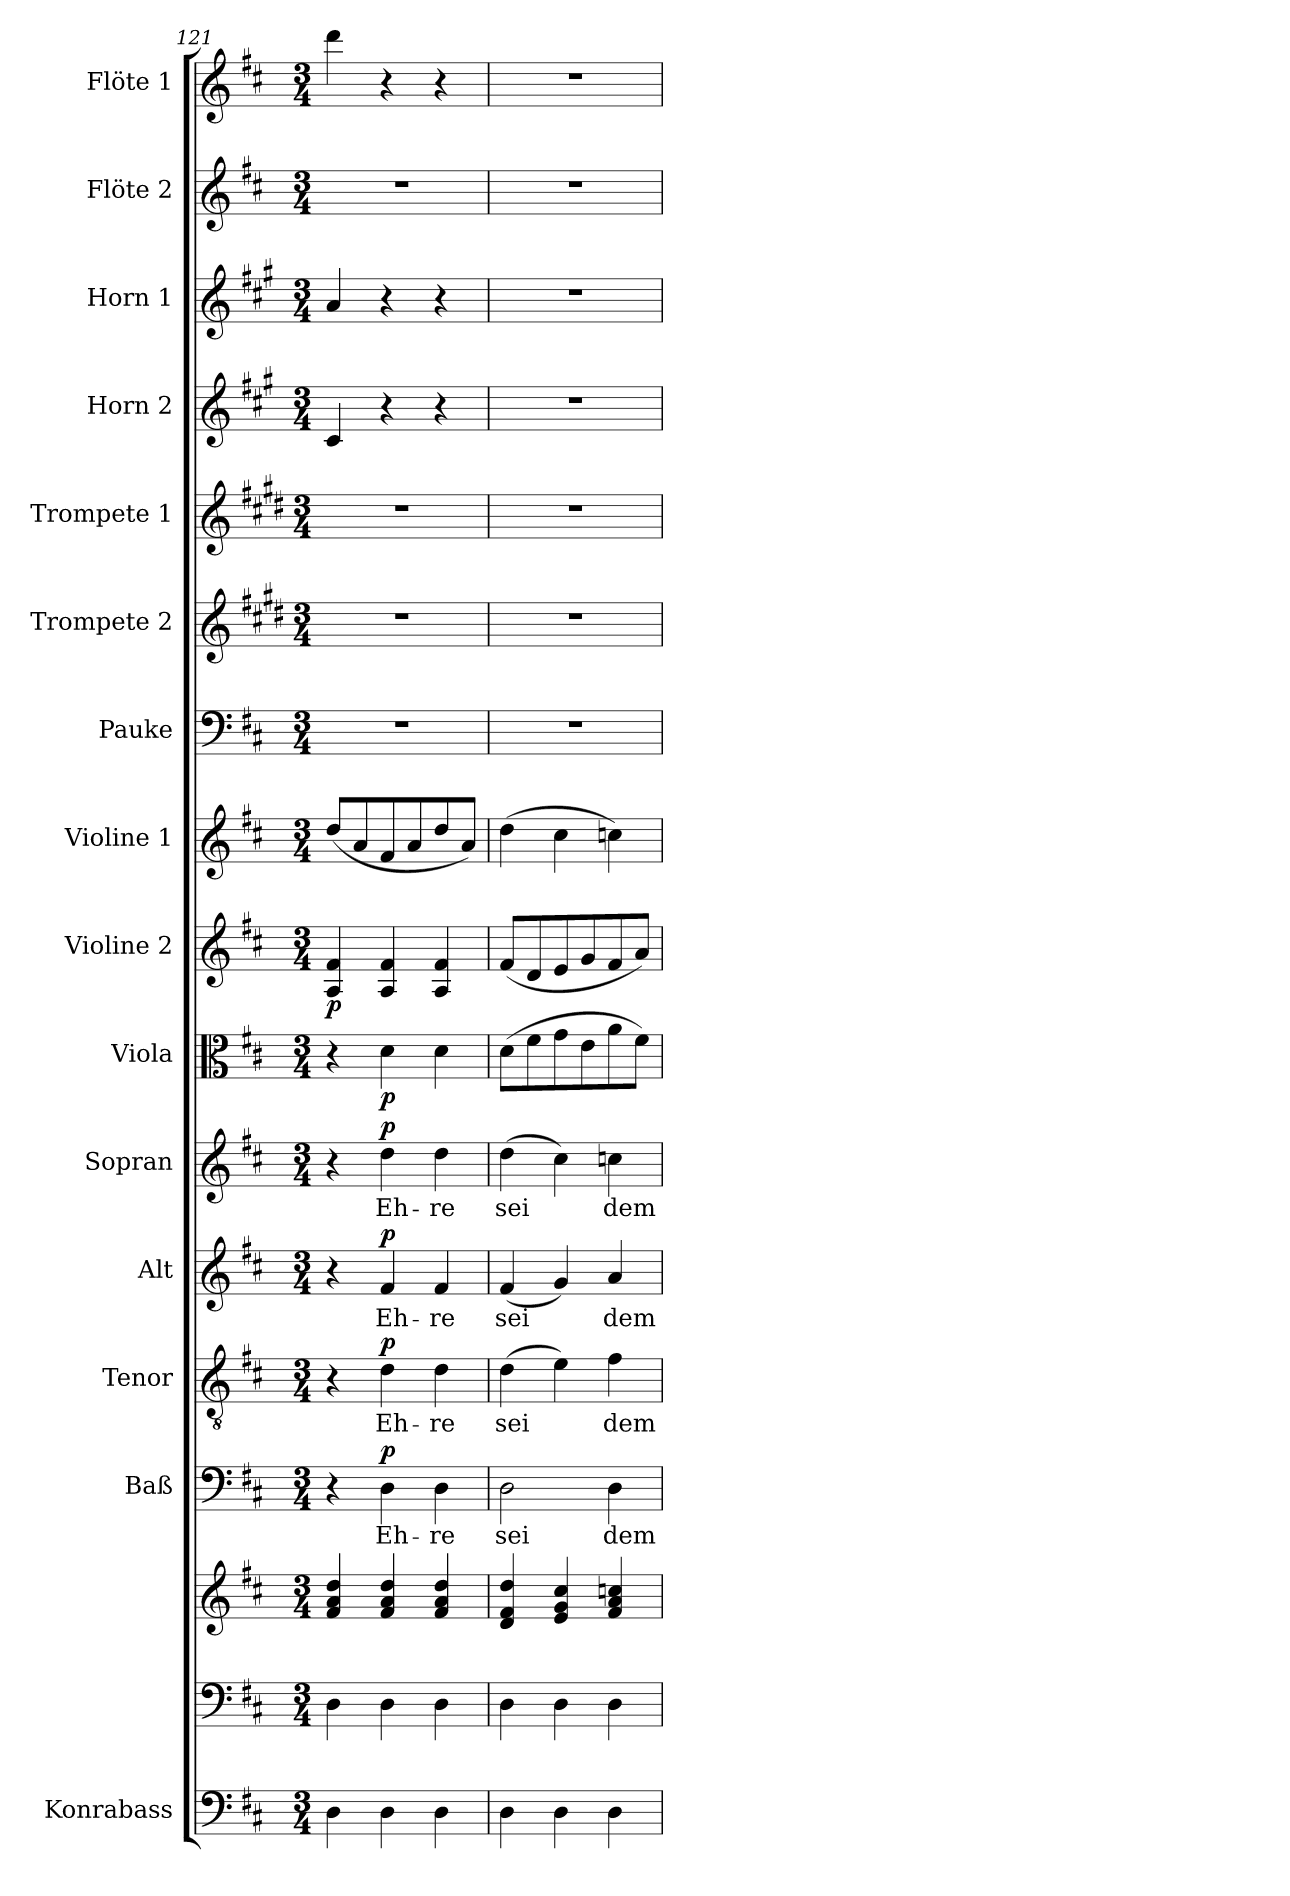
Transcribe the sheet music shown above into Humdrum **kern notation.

**kern	**kern	**kern	**kern	**text	**dynam	**kern	**text	**dynam	**kern	**text	**dynam	**kern	**text	**dynam	**kern	**dynam	**kern	**dynam	**kern	**kern	**kern	**kern	**kern	**kern	**kern	**kern
*part16	*part15	*part15	*part14	*part14	*part14	*part13	*part13	*part13	*part12	*part12	*part12	*part11	*part11	*part11	*part10	*part10	*part9	*part9	*part8	*part7	*part6	*part5	*part4	*part3	*part2	*part1
*staff17	*staff16	*staff15	*staff14	*staff14	*staff14	*staff13	*staff13	*staff13	*staff12	*staff12	*staff12	*staff11	*staff11	*staff11	*staff10	*staff10	*staff9	*staff9	*staff8	*staff7	*staff6	*staff5	*staff4	*staff3	*staff2	*staff1
*I"Konrabass	*	*	*I"Baß	*	*	*I"Tenor	*	*	*I"Alt	*	*	*I"Sopran	*	*	*I"Viola	*	*I"Violine 2	*	*I"Violine 1	*I"Pauke	*I"Trompete 2	*I"Trompete 1	*I"Horn 2	*I"Horn 1	*I"Flöte 2	*I"Flöte 1
*I'Kb.	*	*	*I'Baß	*	*	*I'Ten	*	*	*I'Alt	*	*	*I'Sop	*	*	*I'Vla.	*	*I'Vln. 2	*	*I'Vln. 1	*I'Pk.	*I'Trp. 2	*I'Trp. 1	*I'Hrn. 2	*I'Hrn. 1	*I'Fl. 2	*I'Fl. 1
*clefF4	*clefF4	*clefG2	*clefF4	*	*	*clefGv2	*	*	*clefG2	*	*	*clefG2	*	*	*clefC3	*	*clefG2	*	*clefG2	*clefF4	*clefG2	*clefG2	*clefG2	*clefG2	*clefG2	*clefG2
*ITrd7c12	*	*	*	*	*	*	*	*	*	*	*	*	*	*	*	*	*	*	*	*	*ITrd1c2	*ITrd1c2	*ITrd4c7	*ITrd4c7	*	*
*k[f#c#]	*k[f#c#]	*k[f#c#]	*k[f#c#]	*	*	*k[f#c#]	*	*	*k[f#c#]	*	*	*k[f#c#]	*	*	*k[f#c#]	*	*k[f#c#]	*	*k[f#c#]	*k[f#c#]	*k[f#c#]	*k[f#c#]	*k[f#c#]	*k[f#c#]	*k[f#c#]	*k[f#c#]
*D:	*D:	*D:	*D:	*	*	*D:	*	*	*D:	*	*	*D:	*	*	*D:	*	*D:	*	*D:	*D:	*D:	*D:	*D:	*D:	*D:	*D:
*M3/4	*M3/4	*M3/4	*M3/4	*	*	*M3/4	*	*	*M3/4	*	*	*M3/4	*	*	*M3/4	*	*M3/4	*	*M3/4	*M3/4	*M3/4	*M3/4	*M3/4	*M3/4	*M3/4	*M3/4
=121	=121	=121	=121	=121	=121	=121	=121	=121	=121	=121	=121	=121	=121	=121	=121	=121	=121	=121	=121	=121	=121	=121	=121	=121	=121	=121
!	!	!	!	!	!	!	!	!	!	!	!	!	!	!	!	!	!	!LO:DY:b	!	!	!	!	!	!	!	!
4DD\	4D\	4f#/ 4a/ 4dd/	4r	.	.	4r	.	.	4r	.	.	4r	.	.	4r	.	4A/ 4f#/	p	(<8dd/L	2.r	2.r	2.r	4F#/	4d/	2.r	4ddd\
.	.	.	.	.	.	.	.	.	.	.	.	.	.	.	.	.	.	.	8a/	.	.	.	.	.	.	.
!	!	!	!	!LO:LY:b	!LO:DY:a	!	!LO:LY:b	!LO:DY:a	!	!LO:LY:b	!LO:DY:a	!	!LO:LY:b	!LO:DY:a	!	!LO:DY:b	!	!	!	!	!	!	!	!	!	!
4DD\	4D\	4f#/ 4a/ 4dd/	4D\	Eh-	p	4d\	Eh-	p	4f#/	Eh-	p	4dd\	Eh-	p	4d\	p	4A/ 4f#/	.	8f#/	.	.	.	4r	4r	.	4r
.	.	.	.	.	.	.	.	.	.	.	.	.	.	.	.	.	.	.	8a/	.	.	.	.	.	.	.
!	!	!	!	!LO:LY:b	!	!	!LO:LY:b	!	!	!LO:LY:b	!	!	!LO:LY:b	!	!	!	!	!	!	!	!	!	!	!	!	!
4DD\	4D\	4f#/ 4a/ 4dd/	4D\	-re	.	4d\	-re	.	4f#/	-re	.	4dd\	-re	.	4d\	.	4A/ 4f#/	.	8dd/	.	.	.	4r	4r	.	4r
.	.	.	.	.	.	.	.	.	.	.	.	.	.	.	.	.	.	.	8a/J)	.	.	.	.	.	.	.
=122	=122	=122	=122	=122	=122	=122	=122	=122	=122	=122	=122	=122	=122	=122	=122	=122	=122	=122	=122	=122	=122	=122	=122	=122	=122	=122
!	!	!	!	!LO:LY:b	!	!	!LO:LY:b	!	!	!LO:LY:b	!	!	!LO:LY:b	!	!	!	!	!	!	!	!	!	!	!	!	!
4DD\	4D\	4d/ 4f#/ 4dd/	2D\	sei	.	(>4d\	sei	.	(<4f#/	sei	.	(>4dd\	sei	.	(>8d\L	.	(<8f#/L	.	(>4dd\	2.r	2.r	2.r	2.r	2.r	2.r	2.r
.	.	.	.	.	.	.	.	.	.	.	.	.	.	.	8f#\	.	8d/	.	.	.	.	.	.	.	.	.
4DD\	4D\	4e/ 4g/ 4cc#/	.	.	.	4e\)	.	.	4g/)	.	.	4cc#\)	.	.	8g\	.	8e/	.	4cc#\	.	.	.	.	.	.	.
.	.	.	.	.	.	.	.	.	.	.	.	.	.	.	8e\	.	8g/	.	.	.	.	.	.	.	.	.
!	!	!	!	!LO:LY:b	!	!	!LO:LY:b	!	!	!LO:LY:b	!	!	!LO:LY:b	!	!	!	!	!	!	!	!	!	!	!	!	!
4DD\	4D\	4f#/ 4a/ 4ccn/	4D\	dem	.	4f#\	dem	.	4a/	dem	.	4ccn\	dem	.	8a\	.	8f#/	.	4ccn\)	.	.	.	.	.	.	.
.	.	.	.	.	.	.	.	.	.	.	.	.	.	.	8f#\J)	.	8a/J)	.	.	.	.	.	.	.	.	.
=	=	=	=	=	=	=	=	=	=	=	=	=	=	=	=	=	=	=	=	=	=	=	=	=	=	=
*-	*-	*-	*-	*-	*-	*-	*-	*-	*-	*-	*-	*-	*-	*-	*-	*-	*-	*-	*-	*-	*-	*-	*-	*-	*-	*-
